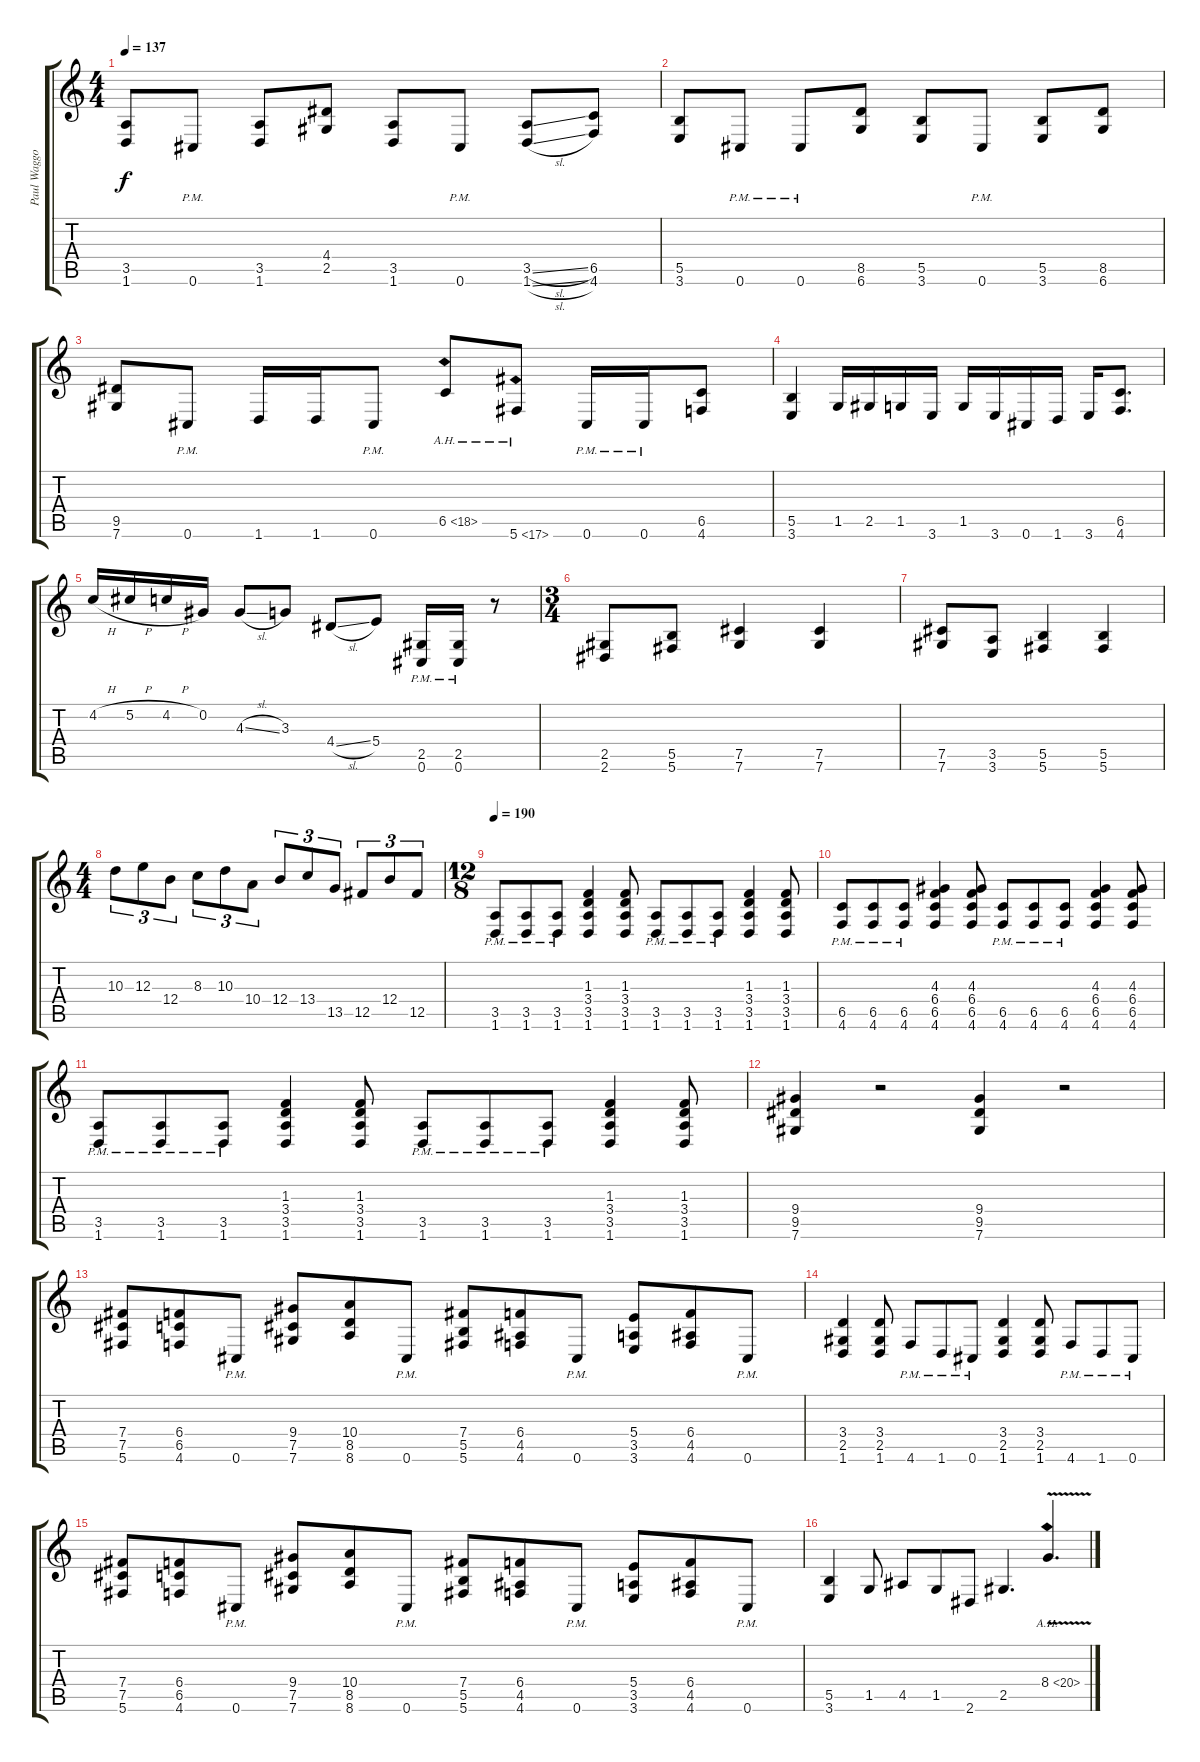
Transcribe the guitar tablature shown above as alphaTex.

\track ("Paul Waggoner" "Paul Waggo") {instrument overdrivenguitar}
\staff {score tabs}
\tuning (Db4 Ab3 E3 B2 Gb2 Db2) {hide}
\ts (4 4)
\tempo 137
\clef g2
\ks c
(3.5 1.6).8{dy f} 0.6{pm}.8 (3.5 1.6).8 (4.4 2.5).8 (3.5 1.6).8 0.6{pm}.8 (3.5{sl} 1.6{sl}).8 (6.5 4.6).8 |
(5.5 3.6).8 0.6{pm}.8 0.6{pm}.8 (8.5 6.6).8 (5.5 3.6).8 0.6{pm}.8 (5.5 3.6).8 (8.5 6.6).8 |
(9.5 7.6).8 0.6{pm}.8 1.6.16 1.6.16 0.6{pm}.8 6.5{ah 12}.8 5.6{ah 12}.8 0.6{pm}.16 0.6{pm}.16 (6.5 4.6).8 |
(5.5 3.6).4 1.5.16 2.5.16 1.5.16 3.6.16 1.5.16 3.6.16 0.6.16 1.6.16 3.6.16 (6.5 4.6).8{d} |
4.2{h}.16 5.2{h}.16 4.2{h}.16 0.2.16 4.3{sl}.8 3.3.8 4.4{sl}.8 5.4.8 (2.5{pm} 0.6{pm}).16 (2.5{pm} 0.6{pm}).16 r.8 |
\ts (3 4)
(2.5 2.6).8 (5.5 5.6).8 (7.5 7.6).4 (7.5 7.6).4 |
(7.5 7.6).8 (3.5 3.6).8 (5.5 5.6).4 (5.5 5.6).4 |
\ts (4 4)
10.3.8{tu (3 2)} 12.3.8{tu (3 2)} 12.4.8{tu (3 2)} 8.3.8{tu (3 2)} 10.3.8{tu (3 2)} 10.4.8{tu (3 2)} 12.4.8{tu (3 2)} 13.4.8{tu (3 2)} 13.5.8{tu (3 2)} 12.5.8{tu (3 2)} 12.4.8{tu (3 2)} 12.5.8{tu (3 2)} |
\ts (12 8)
\tempo 190
(3.5{pm} 1.6{pm}).8 (3.5{pm} 1.6{pm}).8 (3.5{pm} 1.6{pm}).8 (1.3 3.4 3.5 1.6).4 (1.3 3.4 3.5 1.6).8 (3.5{pm} 1.6{pm}).8 (3.5{pm} 1.6{pm}).8 (3.5{pm} 1.6{pm}).8 (1.3 3.4 3.5 1.6).4 (1.3 3.4 3.5 1.6).8 |
(6.5{pm} 4.6{pm}).8 (6.5{pm} 4.6{pm}).8 (6.5{pm} 4.6{pm}).8 (4.3 6.4 6.5 4.6).4 (4.3 6.4 6.5 4.6).8 (6.5{pm} 4.6{pm}).8 (6.5{pm} 4.6{pm}).8 (6.5{pm} 4.6{pm}).8 (4.3 6.4 6.5 4.6).4 (4.3 6.4 6.5 4.6).8 |
(3.5{pm} 1.6{pm}).8 (3.5{pm} 1.6{pm}).8 (3.5{pm} 1.6{pm}).8 (1.3 3.4 3.5 1.6).4 (1.3 3.4 3.5 1.6).8 (3.5{pm} 1.6{pm}).8 (3.5{pm} 1.6{pm}).8 (3.5{pm} 1.6{pm}).8 (1.3 3.4 3.5 1.6).4 (1.3 3.4 3.5 1.6).8 |
(9.4 9.5 7.6).4 r.2 (9.4 9.5 7.6).4 r.2 |
(7.4 7.5 5.6).8 (6.4 6.5 4.6).8 0.6{pm}.8 (9.4 7.5 7.6).8 (10.4 8.5 8.6).8 0.6{pm}.8 (7.4 5.5 5.6).8 (6.4 4.5 4.6).8 0.6{pm}.8 (5.4 3.5 3.6).8 (6.4 4.5 4.6).8 0.6{pm}.8 |
(3.4 2.5 1.6).4 (3.4 2.5 1.6).8 4.6{pm}.8 1.6{pm}.8 0.6{pm}.8 (3.4 2.5 1.6).4 (3.4 2.5 1.6).8 4.6{pm}.8 1.6{pm}.8 0.6{pm}.8 |
(7.4 7.5 5.6).8 (6.4 6.5 4.6).8 0.6{pm}.8 (9.4 7.5 7.6).8 (10.4 8.5 8.6).8 0.6{pm}.8 (7.4 5.5 5.6).8 (6.4 4.5 4.6).8 0.6{pm}.8 (5.4 3.5 3.6).8 (6.4 4.5 4.6).8 0.6{pm}.8 |
(5.5 3.6).4 1.5.8 4.5.8 1.5.8 2.6.8 2.5.4{d} 8.4{ah 12 v}.4{d}
